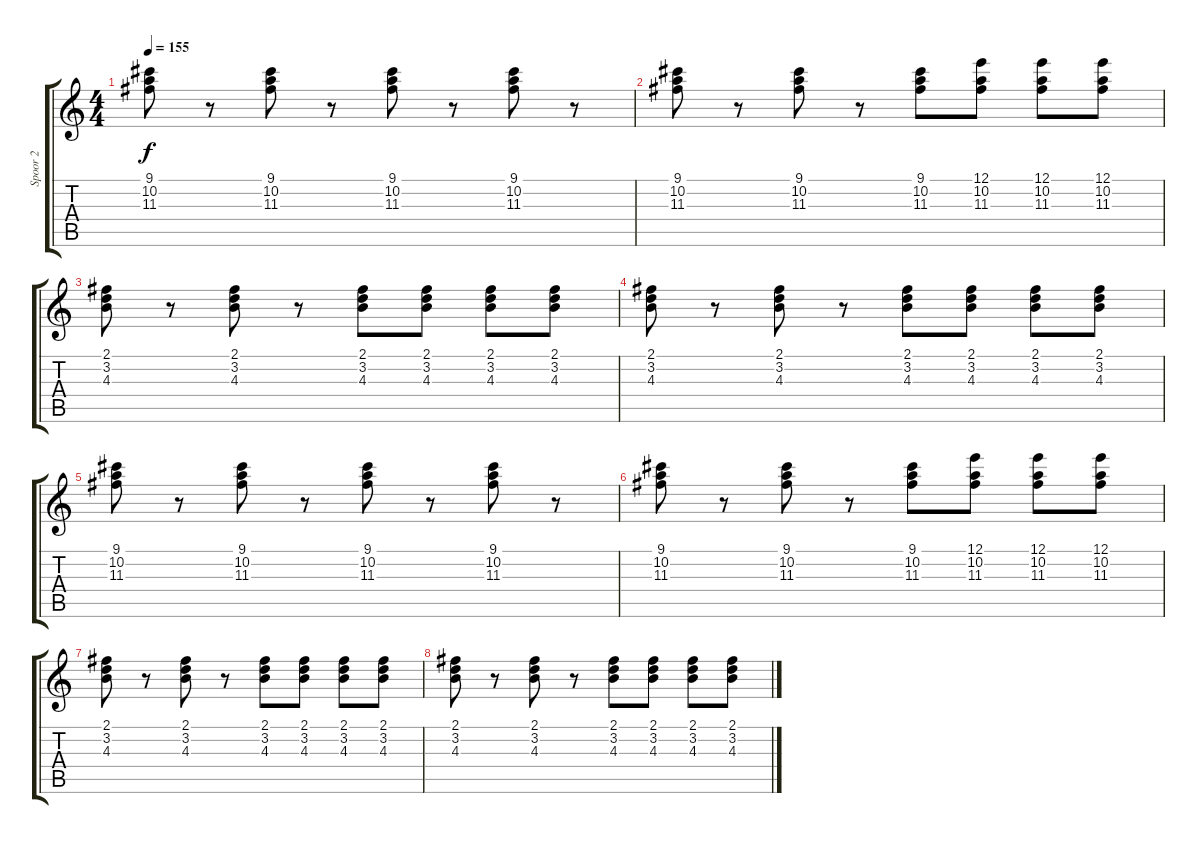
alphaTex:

\track ("Spoor 2" "Spoor 2") {instrument overdrivenguitar}
\staff {score tabs}
\tuning (E4 B3 G3 D3 A2 E2) {hide}
\ts (4 4)
\tempo 155
\clef g2
\ks c
(9.1 10.2 11.3).8{dy f} r.8 (9.1 10.2 11.3).8 r.8 (9.1 10.2 11.3).8 r.8 (9.1 10.2 11.3).8 r.8 |
(9.1 10.2 11.3).8 r.8 (9.1 10.2 11.3).8 r.8 (9.1 10.2 11.3).8 (12.1 10.2 11.3).8 (12.1 10.2 11.3).8 (12.1 10.2 11.3).8 |
(2.1 3.2 4.3).8 r.8 (2.1 3.2 4.3).8 r.8 (2.1 3.2 4.3).8 (2.1 3.2 4.3).8 (2.1 3.2 4.3).8 (2.1 3.2 4.3).8 |
(2.1 3.2 4.3).8 r.8 (2.1 3.2 4.3).8 r.8 (2.1 3.2 4.3).8 (2.1 3.2 4.3).8 (2.1 3.2 4.3).8 (2.1 3.2 4.3).8 |
(9.1 10.2 11.3).8 r.8 (9.1 10.2 11.3).8 r.8 (9.1 10.2 11.3).8 r.8 (9.1 10.2 11.3).8 r.8 |
(9.1 10.2 11.3).8 r.8 (9.1 10.2 11.3).8 r.8 (9.1 10.2 11.3).8 (12.1 10.2 11.3).8 (12.1 10.2 11.3).8 (12.1 10.2 11.3).8 |
(2.1 3.2 4.3).8 r.8 (2.1 3.2 4.3).8 r.8 (2.1 3.2 4.3).8 (2.1 3.2 4.3).8 (2.1 3.2 4.3).8 (2.1 3.2 4.3).8 |
(2.1 3.2 4.3).8 r.8 (2.1 3.2 4.3).8 r.8 (2.1 3.2 4.3).8 (2.1 3.2 4.3).8 (2.1 3.2 4.3).8 (2.1 3.2 4.3).8
